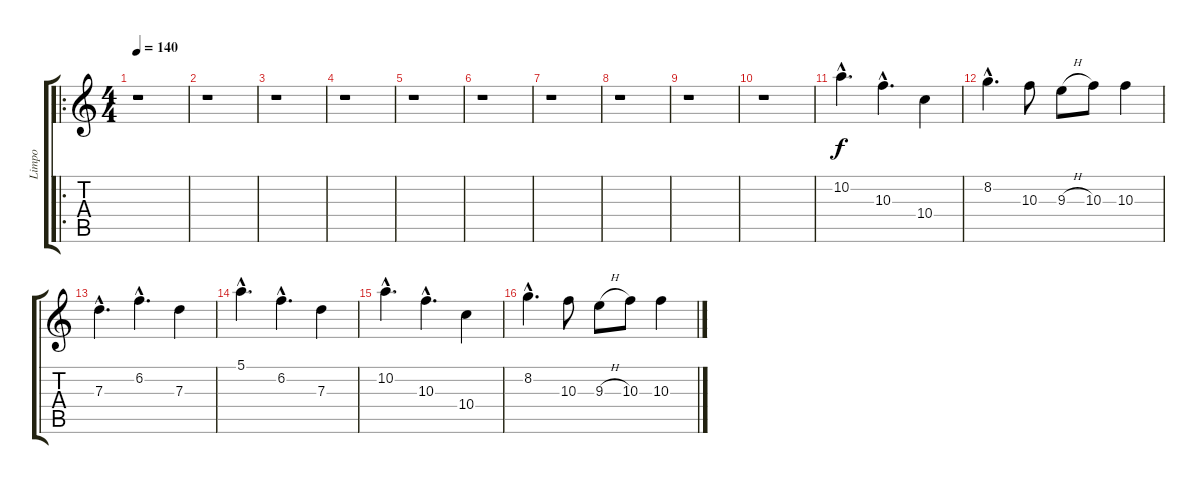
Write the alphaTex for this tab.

\track ("Limpo" "Limpo") {instrument electricguitarclean}
\staff {score tabs}
\tuning (E4 B3 G3 D3 A2 E2) {hide}
\ro
\ts (4 4)
\tempo 140
\clef g2
\ks c
r.1{dy f instrument electricguitarclean} |
r.1 |
r.1 |
r.1 |
r.1 |
r.1 |
r.1 |
r.1 |
r.1 |
r.1 |
10.2{hac}.4{d} 10.3{hac}.4{d} 10.4.4 |
8.2{hac}.4{d} 10.3.8 9.3{h}.8 10.3.8 10.3.4 |
7.3{hac}.4{d} 6.2{hac}.4{d} 7.3.4 |
5.1{hac}.4{d} 6.2{hac}.4{d} 7.3.4 |
10.2{hac}.4{d} 10.3{hac}.4{d} 10.4.4 |
8.2{hac}.4{d} 10.3.8 9.3{h}.8 10.3.8 10.3.4
